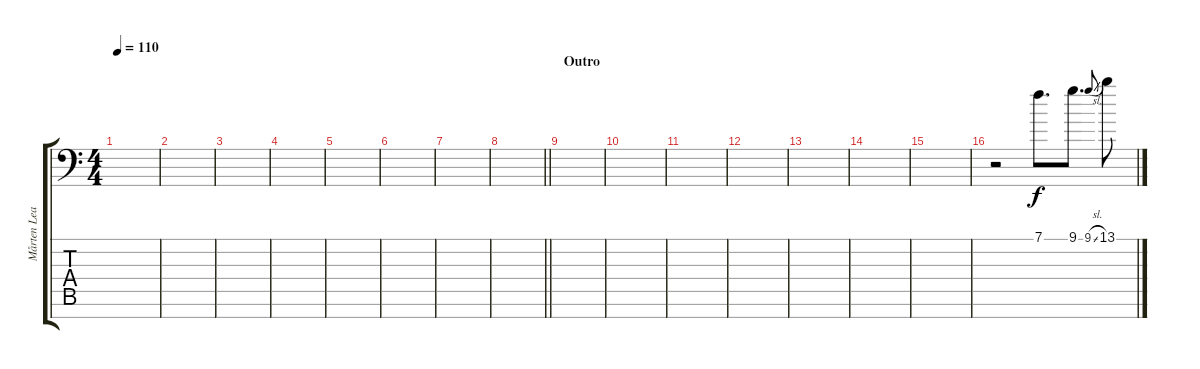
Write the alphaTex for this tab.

\track ("Mårten Lead" "Mårten Lea") {instrument electricguitarjazz}
\staff {score tabs}
\tuning (Bb3 Gb3 Db3 Ab2 Eb2 Bb1 F1) {hide}
\ts (4 4)
\tempo 110
\clef f4
\ks c
|
|
|
|
|
|
|
\barLineRight lightlight
|
\section ("" "Outro")
|
|
|
|
|
|
|
r.2 7.1.8{d} 9.1.8{d} 9.1{sl}.8{gr onbeat} 13.1.8
